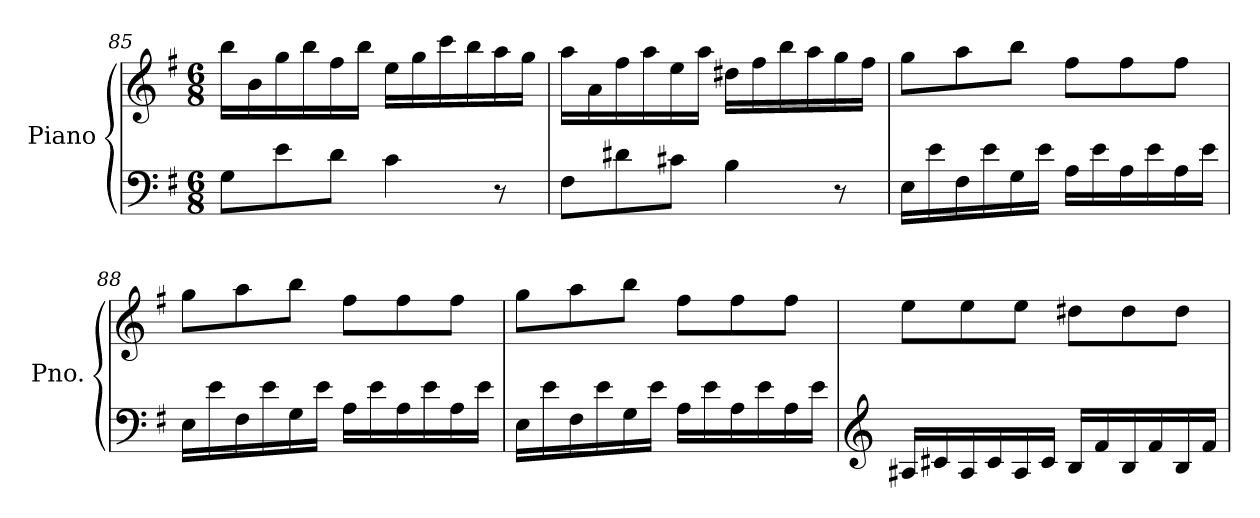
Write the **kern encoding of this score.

**kern	**kern
*part1	*part1
*staff2	*staff1
*I"Piano	*
*I'Pno.	*
!!LO:LB:g=z
*clefF4	*clefG2
*k[f#]	*k[f#]
*M6/8	*M6/8
=85	=85
8G\L	16bb\LL
.	16b\
8e\	16gg\
.	16bb\
8d\J	16ff#\
.	16bb\JJ
4c\	16ee\LL
.	16gg\
.	16ccc\
.	16bb\
8r	16aa\
.	16gg\JJ
=86	=86
8F#\L	16aa\LL
.	16a\
8d#X\	16ff#\
.	16aa\
8c#X\J	16ee\
.	16aa\JJ
4B\	16dd#X\LL
.	16ff#\
.	16bb\
.	16aa\
8r	16gg\
.	16ff#\JJ
=87	=87
16E\LL	8gg\L
16e\	.
16F#\	8aa\
16e\	.
16G\	8bb\J
16e\JJ	.
16A\LL	8ff#\L
16e\	.
16A\	8ff#\
16e\	.
16A\	8ff#\J
16e\JJ	.
=88	=88
16E\LL	8gg\L
16e\	.
16F#\	8aa\
16e\	.
16G\	8bb\J
16e\JJ	.
16A\LL	8ff#\L
16e\	.
16A\	8ff#\
16e\	.
16A\	8ff#\J
16e\JJ	.
=89	=89
16E\LL	8gg\L
16e\	.
16F#\	8aa\
16e\	.
16G\	8bb\J
16e\JJ	.
16A\LL	8ff#\L
16e\	.
16A\	8ff#\
16e\	.
16A\	8ff#\J
16e\JJ	.
!!LO:LB:g=z
=90	=90
*clefG2	*
16A#X/LL	8ee\L
16c#X/	.
16A#/	8ee\
16c#/	.
16A#/	8ee\J
16c#/JJ	.
16B/LL	8dd#X\L
16f#/	.
16B/	8dd#\
16f#/	.
16B/	8dd#\J
16f#/JJ	.
=	=
*-	*-
